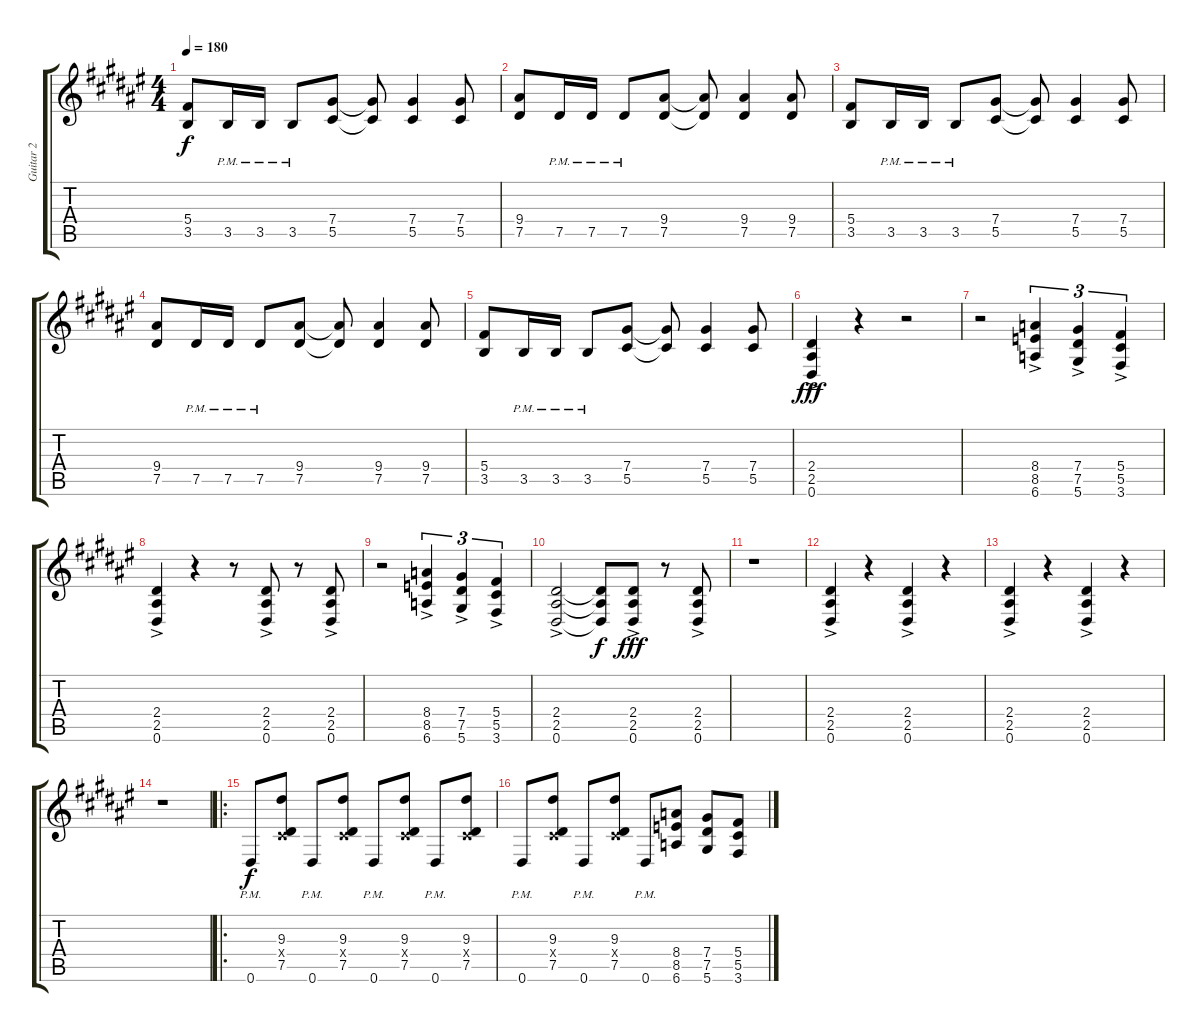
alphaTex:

\track ("Guitar 2" "Guitar 2") {instrument distortionguitar}
\staff {score tabs}
\tuning (Eb4 Bb3 Gb3 Db3 Ab2 Eb2) {hide}
\ts (4 4)
\tempo 180
\clef g2
\ks f#
(5.4 3.5).8{dy f} 3.5{pm}.16 3.5{pm}.16 3.5{pm}.8 (7.4 5.5).8 (7.4{t} 5.5{t}).8 (7.4 5.5).4 (7.4 5.5).8 |
(9.4 7.5).8 7.5{pm}.16 7.5{pm}.16 7.5{pm}.8 (9.4 7.5).8 (9.4{t} 7.5{t}).8 (9.4 7.5).4 (9.4 7.5).8 |
(5.4 3.5).8 3.5{pm}.16 3.5{pm}.16 3.5{pm}.8 (7.4 5.5).8 (7.4{t} 5.5{t}).8 (7.4 5.5).4 (7.4 5.5).8 |
(9.4 7.5).8 7.5{pm}.16 7.5{pm}.16 7.5{pm}.8 (9.4 7.5).8 (9.4{t} 7.5{t}).8 (9.4 7.5).4 (9.4 7.5).8 |
(5.4 3.5).8 3.5{pm}.16 3.5{pm}.16 3.5{pm}.8 (7.4 5.5).8 (7.4{t} 5.5{t}).8 (7.4 5.5).4 (7.4 5.5).8 |
(2.4{ac} 2.5{ac} 0.6{ac}).4{dy fff} r.4 r.2 |
r.2 (8.4{ac} 8.5{ac} 6.6{ac}).4{tu (3 2)} (7.4{ac} 7.5{ac} 5.6{ac}).4{tu (3 2)} (5.4{ac} 5.5{ac} 3.6{ac}).4{tu (3 2)} |
(2.4{ac} 2.5{ac} 0.6{ac}).4 r.4 r.8 (2.4{ac} 2.5{ac} 0.6{ac}).8 r.8 (2.4{ac} 2.5{ac} 0.6{ac}).8 |
r.2 (8.4{ac} 8.5{ac} 6.6{ac}).4{tu (3 2)} (7.4{ac} 7.5{ac} 5.6{ac}).4{tu (3 2)} (5.4{ac} 5.5{ac} 3.6{ac}).4{tu (3 2)} |
(2.4{ac} 2.5{ac} 0.6{ac}).2 (2.4{t} 2.5{t} 0.6{t}).8{dy f} (2.4{ac} 2.5{ac} 0.6{ac}).8{dy fff} r.8 (2.4{ac} 2.5{ac} 0.6{ac}).8 |
r.1 |
(2.4{ac} 2.5{ac} 0.6{ac}).4 r.4 (2.4{ac} 2.5{ac} 0.6{ac}).4 r.4 |
(2.4{ac} 2.5{ac} 0.6{ac}).4 r.4 (2.4{ac} 2.5{ac} 0.6{ac}).4 r.4 |
r.1 |
\ro
0.6{pm}.8{dy f} (9.3 0.4{x} 7.5).8 0.6{pm}.8 (9.3 0.4{x} 7.5).8 0.6{pm}.8 (9.3 0.4{x} 7.5).8 0.6{pm}.8 (9.3 0.4{x} 7.5).8 |
0.6{pm}.8 (9.3 0.4{x} 7.5).8 0.6{pm}.8 (9.3 0.4{x} 7.5).8 0.6{pm}.8 (8.4 8.5 6.6).8 (7.4 7.5 5.6).8 (5.4 5.5 3.6).8
